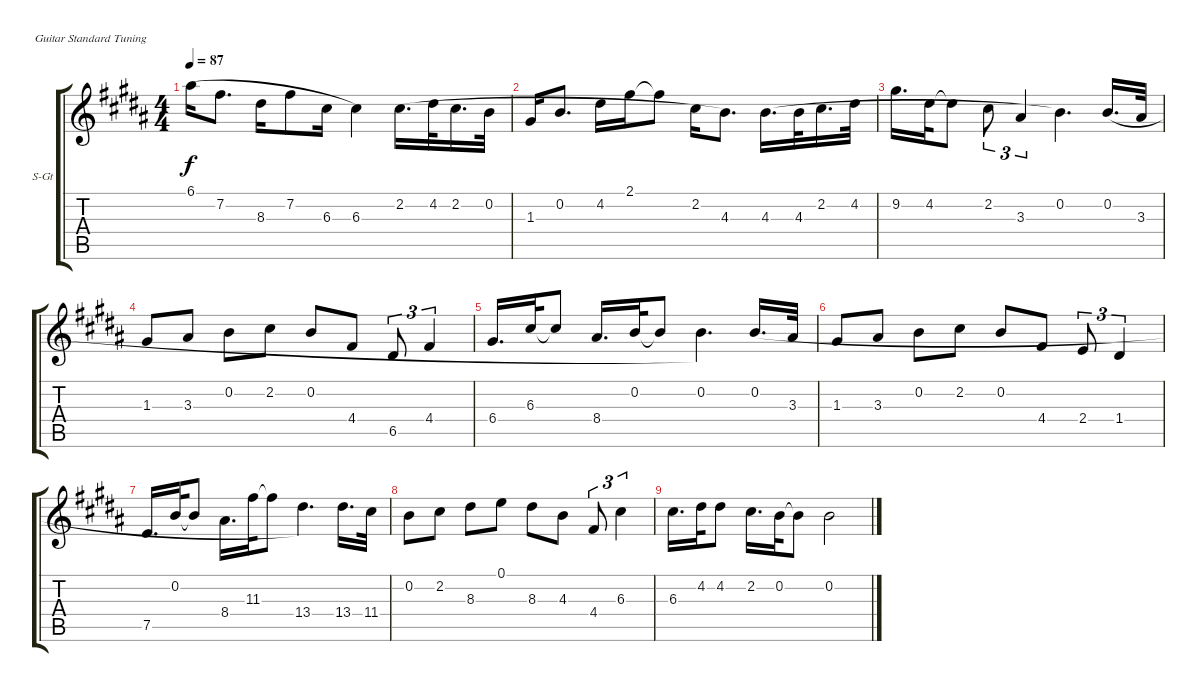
\defaultSystemsLayout 4
\bracketExtendMode groupsimilarinstruments
\firstSystemTrackNameOrientation horizontal
\otherSystemsTrackNameOrientation horizontal
\track ("Choir" "S-Gt") {instrument acousticguitarsteel}
\staff {score tabs}
\tuning (E4 B3 G3 D3 A2 E2)
\ts (4 4)
\tempo 87
\clef g2
\ks b
6.1.16{dy f legatoorigin} 7.2.8{d legatoorigin} 8.3.16{legatoorigin} 7.2.8{legatoorigin} 6.3.16{legatoorigin} 6.3.4 2.2.16{d legatoorigin} 4.2.32{legatoorigin} 2.2.16{d legatoorigin} 0.2.32{legatoorigin} |
1.3.16{legatoorigin} 0.2.8{d legatoorigin} 4.2.16{legatoorigin} 2.1.16{legatoorigin} 2.1{t}.8{legatoorigin} 2.2.16{legatoorigin} 4.3.8{d} 4.3.16{d legatoorigin} 4.3.32{legatoorigin} 2.2.16{d legatoorigin} 4.2.32{legatoorigin} |
9.2.16{d legatoorigin} 4.2.32{legatoorigin} 4.2{t}.8{legatoorigin} 2.2.8{tu (3 2) legatoorigin} 3.3.4{tu (3 2) legatoorigin} 0.2.4{d} 0.2.16{d legatoorigin} 3.3.32{legatoorigin} |
1.3.8{legatoorigin} 3.3.8{legatoorigin} 0.2.8{legatoorigin} 2.2.8{legatoorigin} 0.2.8{legatoorigin} 4.4.8{legatoorigin} 6.5.8{tu (3 2) legatoorigin} 4.4.4{tu (3 2) legatoorigin} |
6.4.16{d legatoorigin} 6.3.32{legatoorigin} 6.3{t}.8{legatoorigin} 8.4.16{d legatoorigin} 0.2.32{legatoorigin} 0.2{t}.8{legatoorigin} 0.2.4{d} 0.2.16{d legatoorigin} 3.3.32{legatoorigin} |
1.3.8{legatoorigin} 3.3.8{legatoorigin} 0.2.8{legatoorigin} 2.2.8{legatoorigin} 0.2.8{legatoorigin} 4.4.8{legatoorigin} 2.4.8{tu (3 2) legatoorigin} 1.4.4{tu (3 2) legatoorigin} |
7.5.16{d legatoorigin} 0.2.32{legatoorigin} 0.2{t}.8{legatoorigin} 8.4.16{d legatoorigin} 11.3.32{legatoorigin} 11.3{t}.8{legatoorigin} 13.4.4{d} 13.4.16{d} 11.4.32 |
0.2.8 2.2.8 8.3.8 0.1.8 8.3.8 4.3.8 4.4.8{tu (3 2)} 6.3.4{tu (3 2)} |
6.3.16{d} 4.2.32 4.2.8 2.2.16{d} 0.2.32 0.2{t}.8 0.2.2
